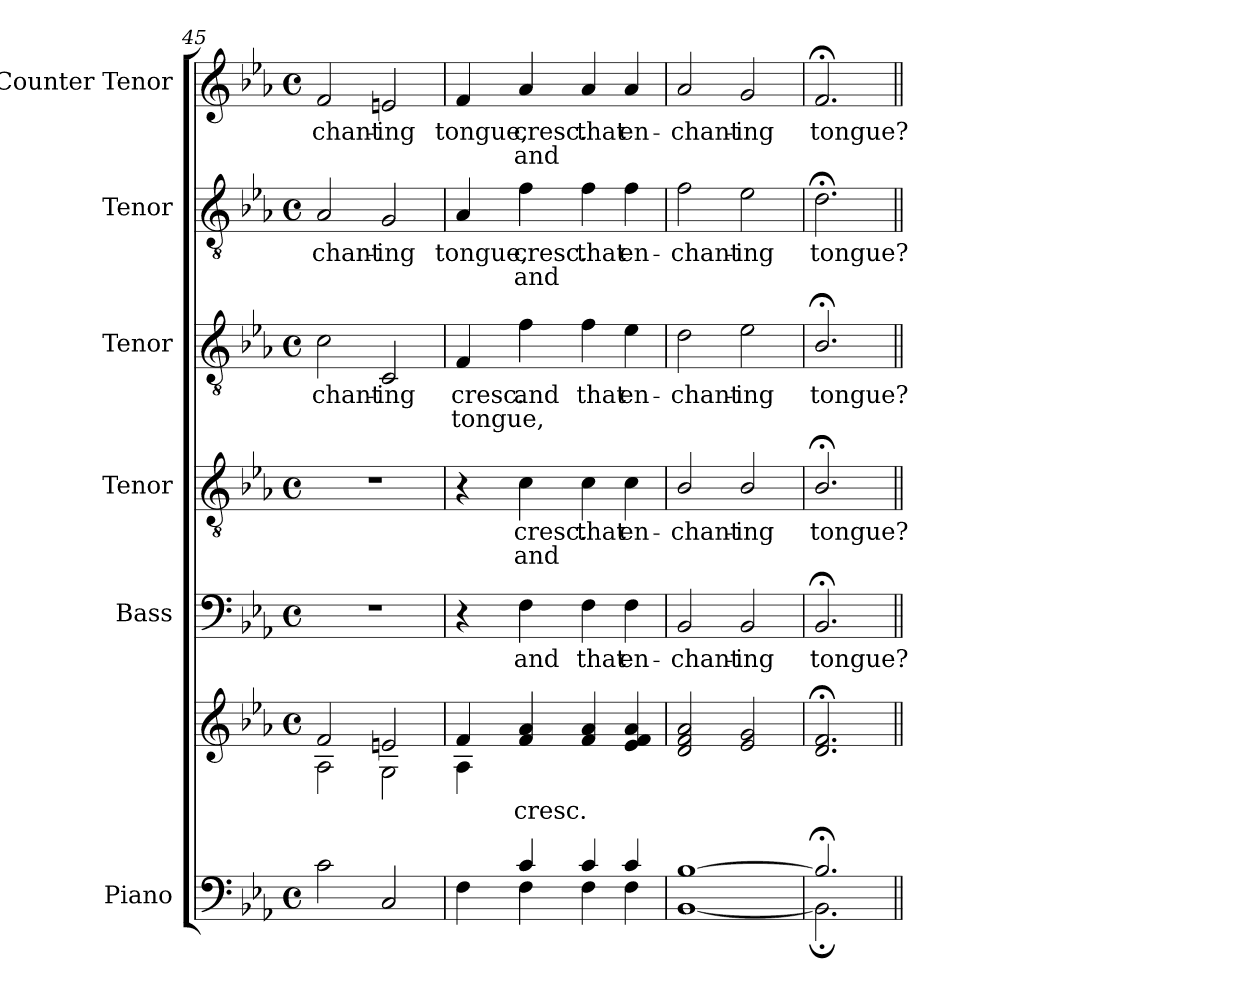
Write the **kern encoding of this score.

**kern	**kern	**text	**kern	**text	**kern	**text	**text	**kern	**text	**text	**kern	**text	**text	**kern	**text	**text
*part6	*part6	*part6	*part5	*part5	*part4	*part4	*part4	*part3	*part3	*part3	*part2	*part2	*part2	*part1	*part1	*part1
*staff7	*staff6	*staff6	*staff5	*staff5	*staff4	*staff4	*staff4	*staff3	*staff3	*staff3	*staff2	*staff2	*staff2	*staff1	*staff1	*staff1
*I"Piano	*	*	*I"Bass	*	*I"Tenor	*	*	*I"Tenor	*	*	*I"Tenor	*	*	*I"Counter Tenor	*	*
*I'Pno.	*	*	*I'B.	*	*I'T.	*	*	*I'T.	*	*	*I'T.	*	*	*	*	*
*clefF4	*clefG2	*	*clefF4	*	*clefGv2	*	*	*clefGv2	*	*	*clefGv2	*	*	*clefG2	*	*
*	*	*	*	*	*ITrd7c12	*	*	*ITrd7c12	*	*	*ITrd7c12	*	*	*	*	*
*k[b-e-a-]	*k[b-e-a-]	*	*k[b-e-a-]	*	*k[b-e-a-]	*	*	*k[b-e-a-]	*	*	*k[b-e-a-]	*	*	*k[b-e-a-]	*	*
*E-:	*E-:	*	*E-:	*	*E-:	*	*	*E-:	*	*	*E-:	*	*	*E-:	*	*
*M4/4	*M4/4	*	*M4/4	*	*M4/4	*	*	*M4/4	*	*	*M4/4	*	*	*M4/4	*	*
*met(c)	*met(c)	*	*met(c)	*	*met(c)	*	*	*met(c)	*	*	*met(c)	*	*	*met(c)	*	*
=45	=45	=45	=45	=45	=45	=45	=45	=45	=45	=45	=45	=45	=45	=45	=45	=45
*	*^	*	*	*	*	*	*	*	*	*	*	*	*	*	*	*
!	!	!	!	!	!	!	!	!	!	!LO:LY:b:color=#000000	!	!	!	!	!	!	!
!	!	!	!	!	!	!	!	!	!	!	!	!	!LO:LY:b:color=#000000	!	!	!	!
!	!	!	!	!	!	!	!	!	!	!	!	!	!	!	!	!LO:LY:b:color=#000000	!
2ci\	2fi/	2A-i\	.	1r	.	1r	.	.	2Ci\	-chant-	.	2AA-i/	-chant-	.	2fi/	-chant-	.
!	!	!	!	!	!	!	!	!	!	!LO:LY:b:color=#000000	!	!	!	!	!	!	!
!	!	!	!	!	!	!	!	!	!	!	!	!	!LO:LY:b:color=#000000	!	!	!	!
!	!	!	!	!	!	!	!	!	!	!	!	!	!	!	!	!LO:LY:b:color=#000000	!
2Ci/	2eni/	2Gi\	.	.	.	.	.	.	2CCi/	-ing	.	2GGi/	-ing	.	2eni/	-ing	.
=46	=46	=46	=46	=46	=46	=46	=46	=46	=46	=46	=46	=46	=46	=46	=46	=46	=46
*^	*	*	*	*	*	*	*	*	*	*	*	*	*	*	*	*	*
!	!	!	!	!	!	!LO:LY:a:color=#000000	!	!	!	!	!	!	!	!	!	!	!	!
!	!	!	!	!	!	!	!	!	!	!	!LO:LY:a:color=#000000	!LO:LY:b:color=#000000	!	!	!	!	!	!
!	!	!	!	!	!	!	!	!	!	!	!	!	!	!LO:LY:b:color=#000000	!	!	!	!
!	!	!	!	!	!	!	!	!	!	!	!	!	!	!	!	!	!LO:LY:b:color=#000000	!
4ryy	4Fi\	4fi/	4A-i\	.	4r	cresc.	4r	.	.	4FFi/	cresc.	tongue,	4AA-i/	tongue,	.	4fi/	tongue,	.
!	!	!	!	!LO:LY:b:color=#000000	!	!	!	!	!	!	!	!	!	!	!	!	!	!
!	!	!	!	!	!	!LO:LY:b:color=#000000	!	!	!	!	!	!	!	!	!	!	!	!
!	!	!	!	!	!	!	!	!LO:LY:a:color=#000000	!LO:LY:b:color=#000000	!	!	!	!	!	!	!	!	!
!	!	!	!	!	!	!	!	!	!	!	!LO:LY:b:color=#000000	!	!	!	!	!	!	!
!	!	!	!	!	!	!	!	!	!	!	!	!	!	!LO:LY:a:color=#000000	!LO:LY:b:color=#000000	!	!	!
!	!	!	!	!	!	!	!	!	!	!	!	!	!	!	!	!	!LO:LY:a:color=#000000	!LO:LY:b:color=#000000
4ci/	4Fi\	4fi/ 4a-i	2.ryy	cresc.	4Fi\	and	4Ci\	cresc.	and	4Fi\	and	.	4Fi\	cresc.	and	4a-i/	cresc.	and
!	!	!	!	!	!	!LO:LY:b:color=#000000	!	!	!	!	!	!	!	!	!	!	!	!
!	!	!	!	!	!	!	!	!LO:LY:b:color=#000000	!	!	!	!	!	!	!	!	!	!
!	!	!	!	!	!	!	!	!	!	!	!LO:LY:b:color=#000000	!	!	!	!	!	!	!
!	!	!	!	!	!	!	!	!	!	!	!	!	!	!LO:LY:b:color=#000000	!	!	!	!
!	!	!	!	!	!	!	!	!	!	!	!	!	!	!	!	!	!LO:LY:b:color=#000000	!
4ci/	4Fi\	4fi/ 4a-i	.	.	4Fi\	that	4Ci\	that	.	4Fi\	that	.	4Fi\	that	.	4a-i/	that	.
!	!	!	!	!	!	!LO:LY:b:color=#000000	!	!	!	!	!	!	!	!	!	!	!	!
!	!	!	!	!	!	!	!	!LO:LY:b:color=#000000	!	!	!	!	!	!	!	!	!	!
!	!	!	!	!	!	!	!	!	!	!	!LO:LY:b:color=#000000	!	!	!	!	!	!	!
!	!	!	!	!	!	!	!	!	!	!	!	!	!	!LO:LY:b:color=#000000	!	!	!	!
!	!	!	!	!	!	!	!	!	!	!	!	!	!	!	!	!	!LO:LY:b:color=#000000	!
4ci/	4Fi\	4e-i/ 4fi 4a-i	.	.	4Fi\	en-	4Ci\	en-	.	4E-i\	en-	.	4Fi\	en-	.	4a-i/	en-	.
*	*	*v	*v	*	*	*	*	*	*	*	*	*	*	*	*	*	*	*
=47	=47	=47	=47	=47	=47	=47	=47	=47	=47	=47	=47	=47	=47	=47	=47	=47	=47
!	!	!	!	!	!LO:LY:b:color=#000000	!	!	!	!	!	!	!	!	!	!	!	!
!	!	!	!	!	!	!	!LO:LY:b:color=#000000	!	!	!	!	!	!	!	!	!	!
!	!	!	!	!	!	!	!	!	!	!LO:LY:b:color=#000000	!	!	!	!	!	!	!
!	!	!	!	!	!	!	!	!	!	!	!	!	!LO:LY:b:color=#000000	!	!	!	!
!	!	!	!	!	!	!	!	!	!	!	!	!	!	!	!	!LO:LY:b:color=#000000	!
[1B-i	[1BB-i	2di/ 2fi 2a-i	.	2BB-i/	-chant-	2BB-i/	-chant-	.	2Di\	-chant-	.	2Fi\	-chant-	.	2a-i/	-chant-	.
!	!	!	!	!	!LO:LY:b:color=#000000	!	!	!	!	!	!	!	!	!	!	!	!
!	!	!	!	!	!	!	!LO:LY:b:color=#000000	!	!	!	!	!	!	!	!	!	!
!	!	!	!	!	!	!	!	!	!	!LO:LY:b:color=#000000	!	!	!	!	!	!	!
!	!	!	!	!	!	!	!	!	!	!	!	!	!LO:LY:b:color=#000000	!	!	!	!
!	!	!	!	!	!	!	!	!	!	!	!	!	!	!	!	!LO:LY:b:color=#000000	!
.	.	2e-i/ 2gi	.	2BB-i/	-ing	2BB-i/	-ing	.	2E-i\	-ing	.	2E-i\	-ing	.	2gi/	-ing	.
=48	=48	=48	=48	=48	=48	=48	=48	=48	=48	=48	=48	=48	=48	=48	=48	=48	=48
!	!	!	!	!	!LO:LY:b:color=#000000	!	!	!	!	!	!	!	!	!	!	!	!
!	!	!	!	!	!	!	!LO:LY:b:color=#000000	!	!	!	!	!	!	!	!	!	!
!	!	!	!	!	!	!	!	!	!	!LO:LY:b:color=#000000	!	!	!	!	!	!	!
!	!	!	!	!	!	!	!	!	!	!	!	!	!LO:LY:b:color=#000000	!	!	!	!
!	!	!	!	!	!	!	!	!	!	!	!	!	!	!	!	!LO:LY:b:color=#000000	!
2.B-;i/]	2.BB-;i\]	2.di/; 2.fi;	.	2.BB-;i/	tongue?	2.BB-;i/	tongue?	.	2.BB-;i/	tongue?	.	2.D;i\	tongue?	.	2.f;i/	tongue?	.
*v	*v	*	*	*	*	*	*	*	*	*	*	*	*	*	*	*	*
=||	=||	=||	=||	=||	=||	=||	=||	=||	=||	=||	=||	=||	=||	=||	=||	=||
*-	*-	*-	*-	*-	*-	*-	*-	*-	*-	*-	*-	*-	*-	*-	*-	*-
